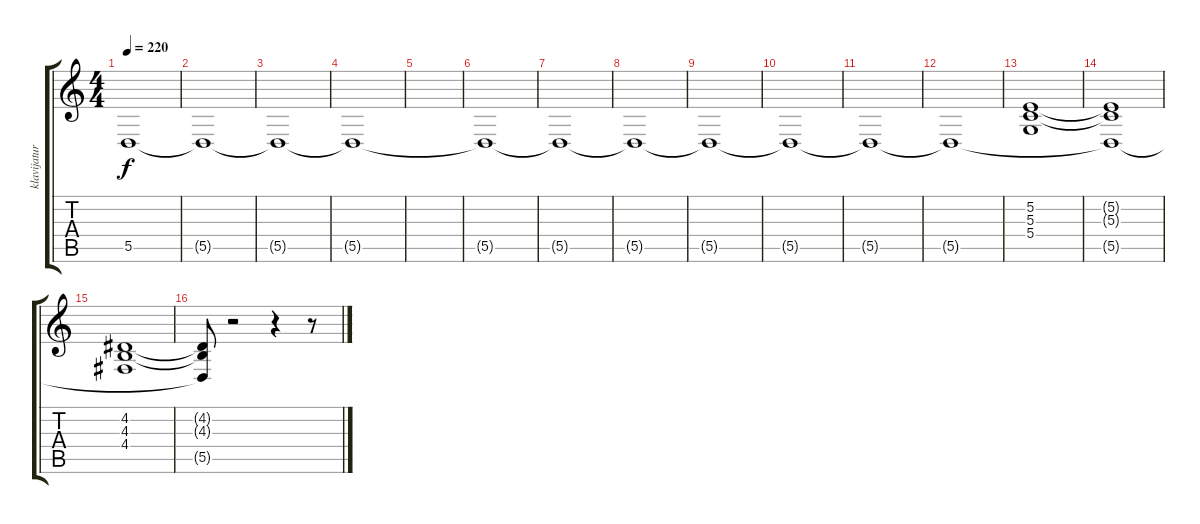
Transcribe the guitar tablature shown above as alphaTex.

\track ("klavijature" "klavijatur") {instrument stringensemble2}
\staff {score tabs}
\tuning (E4 B3 G3 D3 A2 E2) {hide}
\ts (4 4)
\tempo 220
\clef g2
\ks c
5.5{t}.1{dy f} |
5.5{t}.1 |
5.5{t}.1 |
5.5{t}.1 |
|
5.5{t}.1 |
5.5{t}.1 |
5.5{t}.1 |
5.5{t}.1 |
5.5{t}.1 |
5.5{t}.1 |
5.5{t}.1 |
(5.2 5.3 5.4).1 |
(5.2{t} 5.3{t} 5.5{t}).1 |
(4.2 4.3 4.4).1 |
(4.2{t} 4.3{t} 5.5{t}).8 r.2 r.4 r.8
